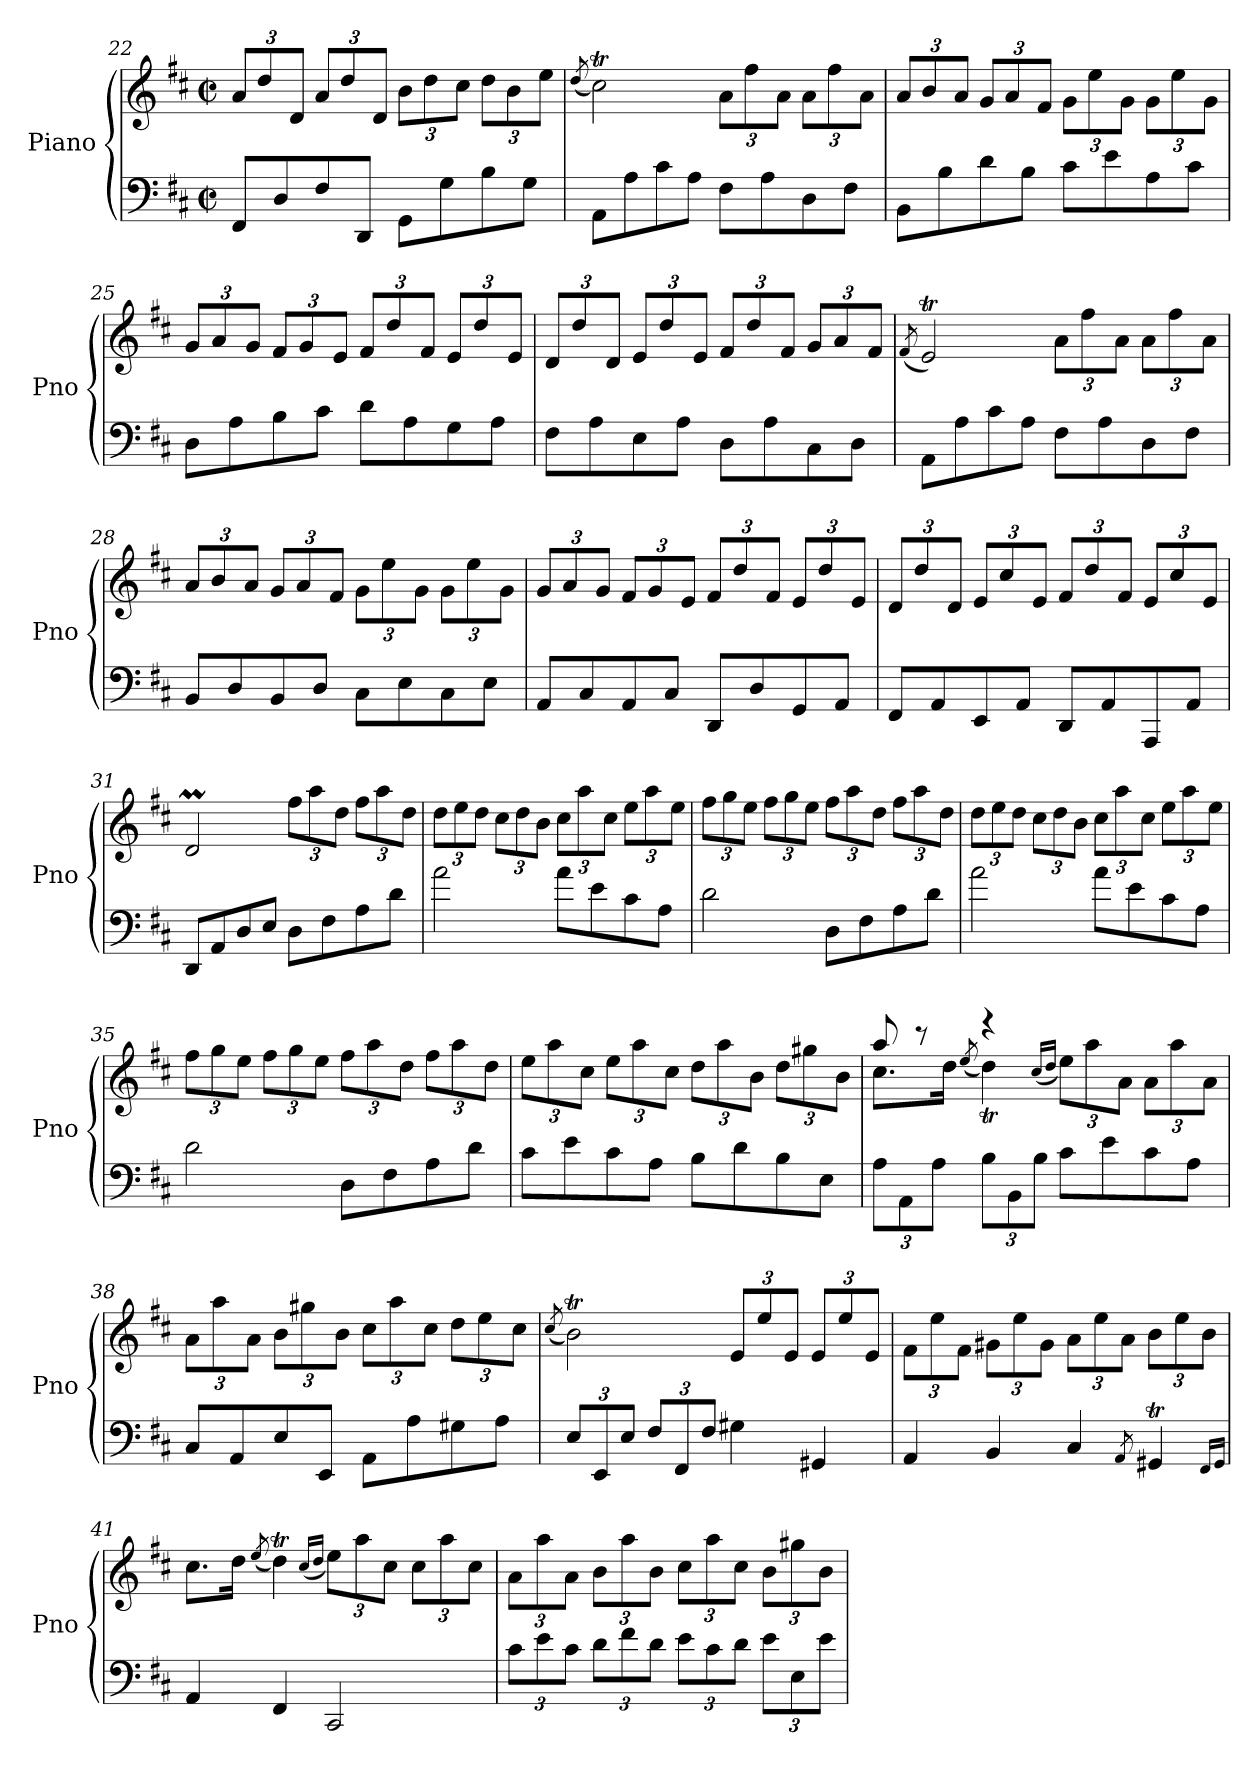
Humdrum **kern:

**kern	**kern
*part1	*part1
*staff2	*staff1
*I"Piano	*
*I'Pno	*
*clefF4	*clefG2
*k[f#c#]	*k[f#c#]
*M2/2	*M2/2
*met(c|)	*met(c|)
*	*Xbrackettup
=22	=22
8FF#/L	12a/L
.	12dd/
8D/	.
.	12d/J
8F#/	12a/L
.	12dd/
8DD/J	.
.	12d/J
8GG\L	12b\L
.	12dd\
8G\	.
.	12cc#\J
8B\	12dd\L
.	12b\
8G\J	.
.	12ee\J
=23	=23
.	(<8qdd/
8AA\L	2cc#t\)
8A\	.
8c#\	.
8A\J	.
8F#\L	12a\L
.	12ff#\
8A\	.
.	12a\J
8D\	12a\L
.	12ff#\
8F#\J	.
.	12a\J
=24	=24
8BB\L	12a/L
.	12b/
8B\	.
.	12a/J
8d\	12g/L
.	12a/
8B\J	.
.	12f#/J
8c#\L	12g\L
.	12ee\
8e\	.
.	12g\J
8A\	12g\L
.	12ee\
8c#\J	.
.	12g\J
!!LO:LB:g=z
=25	=25
8D\L	12g/L
.	12a/
8A\	.
.	12g/J
8B\	12f#/L
.	12g/
8c#\J	.
.	12e/J
8d\L	12f#/L
.	12dd/
8A\	.
.	12f#/J
8G\	12e/L
.	12dd/
8A\J	.
.	12e/J
=26	=26
8F#\L	12d/L
.	12dd/
8A\	.
.	12d/J
8E\	12e/L
.	12dd/
8A\J	.
.	12e/J
8D\L	12f#/L
.	12dd/
8A\	.
.	12f#/J
8C#\	12g/L
.	12a/
8D\J	.
.	12f#/J
=27	=27
.	(<8qf#/
8AA\L	2eT/)
8A\	.
8c#\	.
8A\J	.
8F#\L	12a\L
.	12ff#\
8A\	.
.	12a\J
8D\	12a\L
.	12ff#\
8F#\J	.
.	12a\J
=28	=28
8BB/L	12a/L
.	12b/
8D/	.
.	12a/J
8BB/	12g/L
.	12a/
8D/J	.
.	12f#/J
8C#\L	12g\L
.	12ee\
8E\	.
.	12g\J
8C#\	12g\L
.	12ee\
8E\J	.
.	12g\J
!!LO:LB:g=z
=29	=29
8AA/L	12g/L
.	12a/
8C#/	.
.	12g/J
8AA/	12f#/L
.	12g/
8C#/J	.
.	12e/J
8DD/L	12f#/L
.	12dd/
8D/	.
.	12f#/J
8GG/	12e/L
.	12dd/
8AA/J	.
.	12e/J
=30	=30
8FF#/L	12d/L
.	12dd/
8AA/	.
.	12d/J
8EE/	12e/L
.	12cc#/
8AA/J	.
.	12e/J
8DD/L	12f#/L
.	12dd/
8AA/	.
.	12f#/J
8AAA/	12e/L
.	12cc#/
8AA/J	.
.	12e/J
=31	=31
8DD/L	2dM/
8AA/	.
8D/	.
8E/J	.
8D\L	12ff#\L
.	12aa\
8F#\	.
.	12dd\J
8A\	12ff#\L
.	12aa\
8d\J	.
.	12dd\J
=32	=32
2a\	12dd\L
.	12ee\
.	12dd\J
.	12cc#\L
.	12dd\
.	12b\J
8a\L	12cc#\L
.	12aa\
8e\	.
.	12cc#\J
8c#\	12ee\L
.	12aa\
8A\J	.
.	12ee\J
!!LO:LB:g=z
=33	=33
2d\	12ff#\L
.	12gg\
.	12ee\J
.	12ff#\L
.	12gg\
.	12ee\J
8D\L	12ff#\L
.	12aa\
8F#\	.
.	12dd\J
8A\	12ff#\L
.	12aa\
8d\J	.
.	12dd\J
=34	=34
2a\	12dd\L
.	12ee\
.	12dd\J
.	12cc#\L
.	12dd\
.	12b\J
8a\L	12cc#\L
.	12aa\
8e\	.
.	12cc#\J
8c#\	12ee\L
.	12aa\
8A\J	.
.	12ee\J
=35	=35
2d\	12ff#\L
.	12gg\
.	12ee\J
.	12ff#\L
.	12gg\
.	12ee\J
8D\L	12ff#\L
.	12aa\
8F#\	.
.	12dd\J
8A\	12ff#\L
.	12aa\
8d\J	.
.	12dd\J
=36	=36
8c#\L	12ee\L
.	12aa\
8e\	.
.	12cc#\J
8c#\	12ee\L
.	12aa\
8A\J	.
.	12cc#\J
8B\L	12dd\L
.	12aa\
8d\	.
.	12b\J
8B\	12dd\L
.	12gg#X\
8E\J	.
.	12b\J
!!LO:LB:g=z
=37	=37
*Xbrackettup	*
*	*^
12A\L	8aa/	8.cc#\L
12AA\	.	.
.	8r	.
12A\J	.	.
.	.	16dd\Jk
.	.	(<8qee/
12B\L	4reee	4ddT\)
12BB\	.	.
12B\J	.	.
.	.	(<16qcc#/LL
.	.	16qdd/JJ
8c#\L	2ryy	12ee\L)
.	.	12aa\
8e\	.	.
.	.	12a\J
8c#\	.	12a\L
.	.	12aa\
8A\J	.	.
.	.	12a\J
*	*v	*v
=38	=38
8C#/L	12a\L
.	12aa\
8AA/	.
.	12a\J
8E/	12b\L
.	12gg#X\
8EE/J	.
.	12b\J
8AA\L	12cc#\L
.	12aa\
8A\	.
.	12cc#\J
8G#X\	12dd\L
.	12ee\
8A\J	.
.	12cc#\J
=39	=39
.	(<8qcc#/
12E/L	2bT\)
12EE/	.
12E/J	.
12F#/L	.
12FF#/	.
12F#/J	.
4G#X\	12e/L
.	12ee/
.	12e/J
4GG#X/	12e/L
.	12ee/
.	12e/J
=40	=40
4AA/	12f#\L
.	12ee\
.	12f#\J
4BB/	12g#X\L
.	12ee\
.	12g#\J
4C#/	12a\L
.	12ee\
.	12a\J
8qAA/	.
4GG#Xt/	12b\L
.	12ee\
.	12b\J
16qFF#/LL	.
16qGG#/JJ	.
!!LO:LB:g=z
=41	=41
4AA/	8.cc#\L
.	16dd\Jk
.	(<8qee/
4FF#/	4ddT\)
.	(<16qcc#/LL
.	16qdd/JJ
2CC#/	12ee\L)
.	12aa\
.	12cc#\J
.	12cc#\L
.	12aa\
.	12cc#\J
=42	=42
12c#\L	12a\L
12e\	12aa\
12c#\J	12a\J
12d\L	12b\L
12f#\	12aa\
12d\J	12b\J
12e\L	12cc#\L
12c#\	12aa\
12d\J	12cc#\J
12e\L	12b\L
12E\	12gg#X\
12e\J	12b\J
=	=
*-	*-
